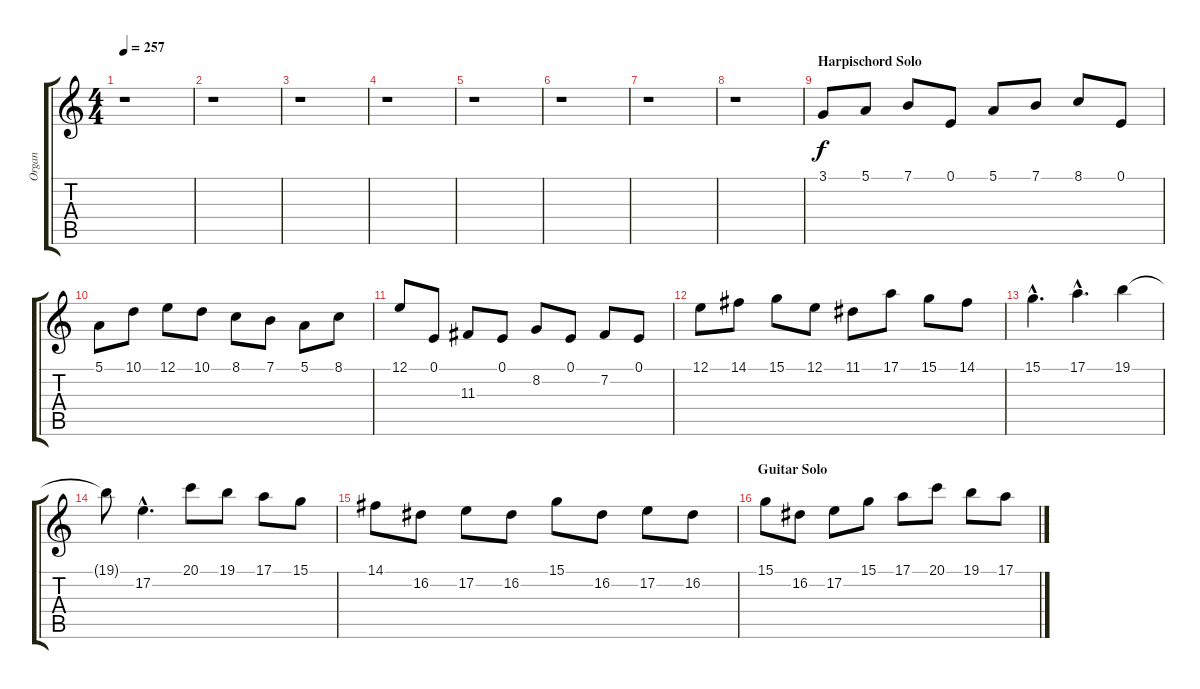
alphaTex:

\track ("Organ" "Organ") {instrument churchorgan}
\staff {score tabs}
\tuning (E4 B3 G3 D3 A2 E2) {hide}
\ts (4 4)
\tempo 257
\clef g2
\ks c
r.1{dy f} |
r.1 |
r.1 |
r.1 |
r.1 |
r.1 |
r.1 |
r.1 |
\section ("" "Harpischord Solo")
3.1.8 5.1.8 7.1.8 0.1.8 5.1.8 7.1.8 8.1.8 0.1.8 |
5.1.8 10.1.8 12.1.8 10.1.8 8.1.8 7.1.8 5.1.8 8.1.8 |
12.1.8 0.1.8 11.3.8 0.1.8 8.2.8 0.1.8 7.2.8 0.1.8 |
12.1.8 14.1.8 15.1.8 12.1.8 11.1.8 17.1.8 15.1.8 14.1.8 |
15.1{hac}.4{d} 17.1{hac}.4{d} 19.1.4 |
19.1{t}.8 17.2{hac}.4{d} 20.1.8 19.1.8 17.1.8 15.1.8 |
14.1.8 16.2.8 17.2.8 16.2.8 15.1.8 16.2.8 17.2.8 16.2.8 |
\section ("" "Guitar Solo")
15.1.8 16.2.8 17.2.8 15.1.8 17.1.8 20.1.8 19.1.8 17.1.8
